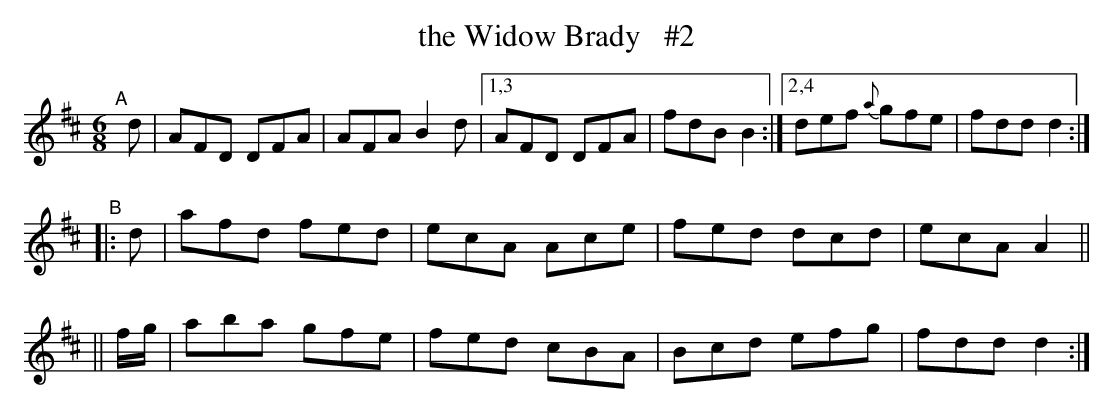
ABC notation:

X:1
T: the Widow Brady   #2
M: 6/8
L: 1/8
K: D
"^A"\
[|]d | AFD DFA | AFA B2d |[1,3 AFD DFA | fdB B2 :|[2,4 def {a}gfe | fdd d2 :|
"^B"\
|: d  | afd fed | ecA Ace | fed dcd | ecA A2 ||
|| f/g/ | aba gfe | fed cBA | Bcd efg | fdd d2 :|
